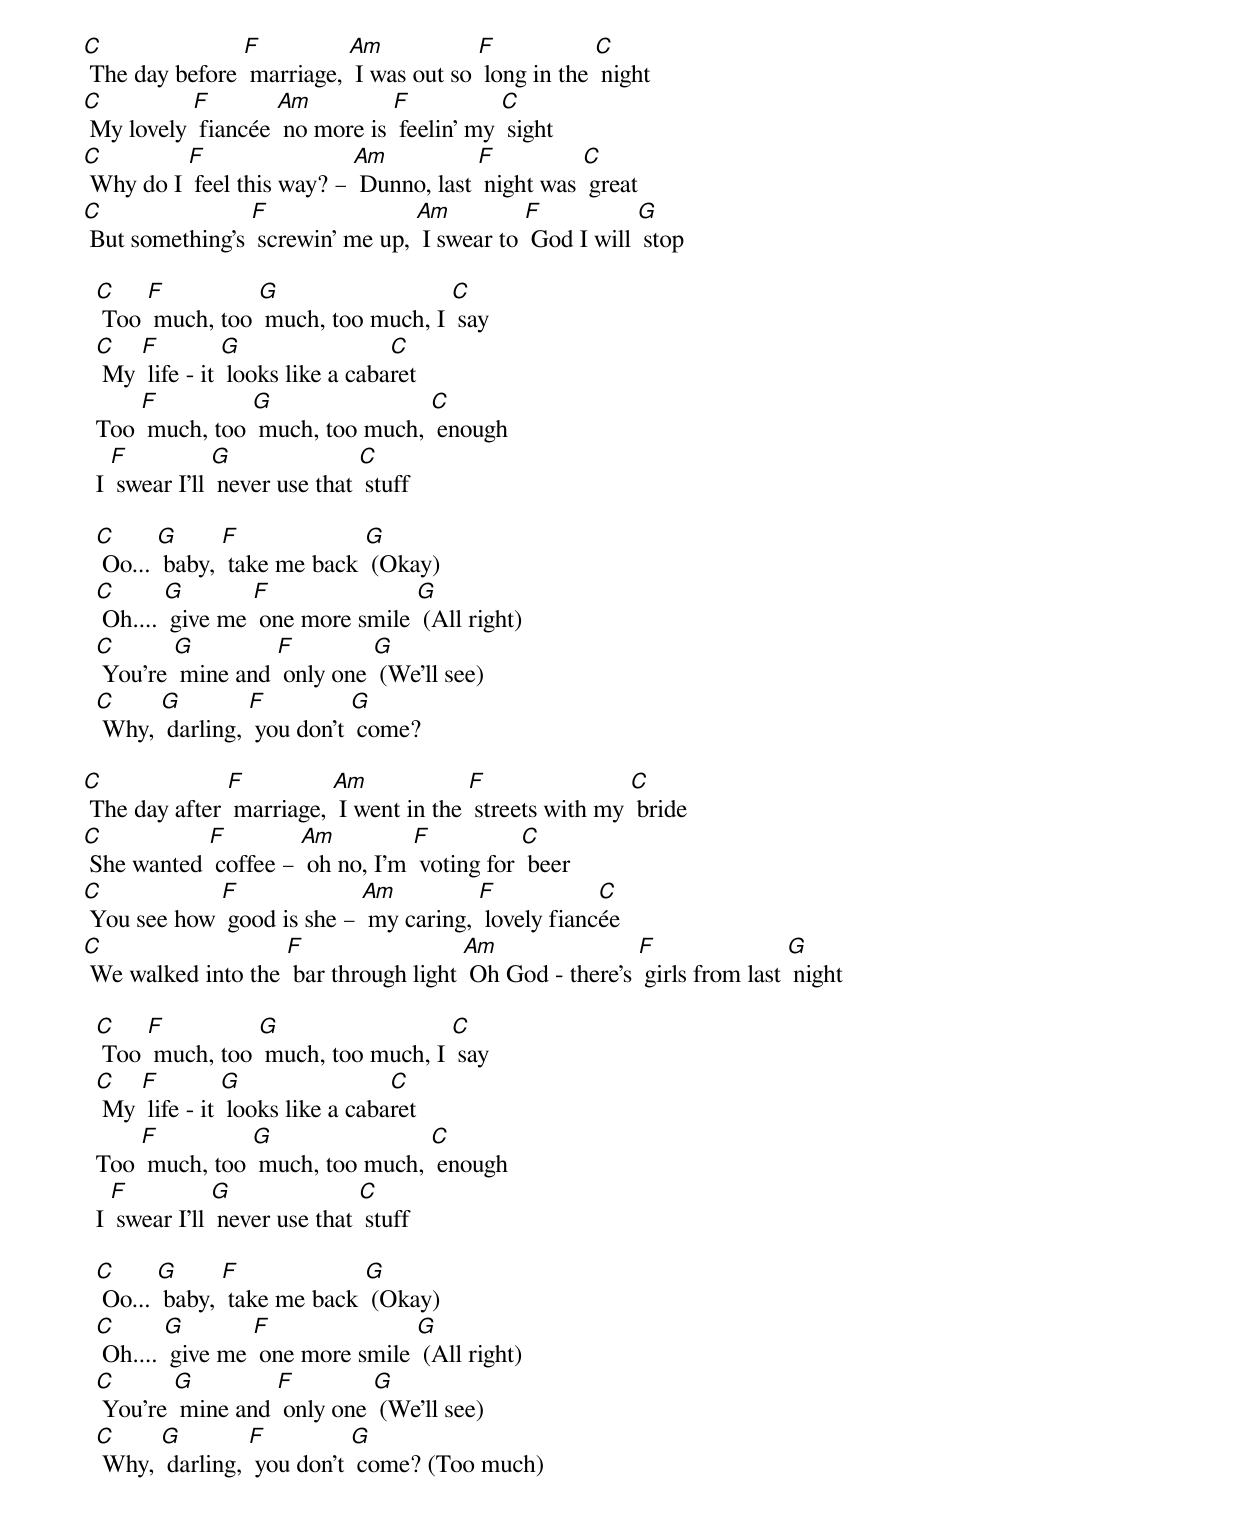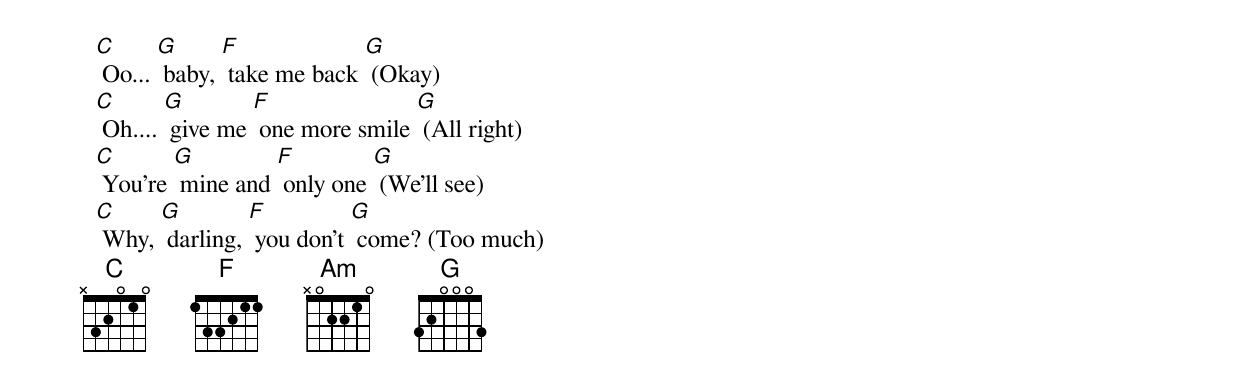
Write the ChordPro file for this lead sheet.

[C] The day before [F] marriage, [Am] I was out so [F] long in the [C] night
[C] My lovely [F] fiancée [Am] no more is [F] feelin' my [C] sight
[C] Why do I [F] feel this way? – [Am] Dunno, last [F] night was [C] great
[C] But something's [F] screwin' me up, [Am] I swear to [F] God I will [G] stop

  [C] Too [F] much, too [G] much, too much, I [C] say
  [C] My [F] life - it [G] looks like a caba[C]ret
  Too [F] much, too [G] much, too much, [C] enough
  I [F] swear I'll [G] never use that [C] stuff

  [C] Oo... [G] baby, [F] take me back [G] (Okay)
  [C] Oh.... [G] give me [F] one more smile [G] (All right)
  [C] You're [G] mine and [F] only one [G] (We'll see)
  [C] Why, [G] darling, [F] you don't [G] come?

[C] The day after [F] marriage, [Am] I went in the [F] streets with my [C] bride
[C] She wanted [F] coffee – [Am] oh no, I'm [F] voting for [C] beer
[C] You see how [F] good is she – [Am] my caring, [F] lovely fianc[C]ée
[C] We walked into the [F] bar through light [Am] Oh God - there's [F] girls from last [G] night

  [C] Too [F] much, too [G] much, too much, I [C] say
  [C] My [F] life - it [G] looks like a caba[C]ret
  Too [F] much, too [G] much, too much, [C] enough
  I [F] swear I'll [G] never use that [C] stuff

  [C] Oo... [G] baby, [F] take me back [G] (Okay)
  [C] Oh.... [G] give me [F] one more smile [G] (All right)
  [C] You're [G] mine and [F] only one [G] (We'll see)
  [C] Why, [G] darling, [F] you don't [G] come? (Too much)

  [C] Oo... [G] baby, [F] take me back [G] (Okay)
  [C] Oh.... [G] give me [F] one more smile [G] (All right)
  [C] You're [G] mine and [F] only one [G] (We'll see)
  [C] Why, [G] darling, [F] you don't [G] come? (Too much)
